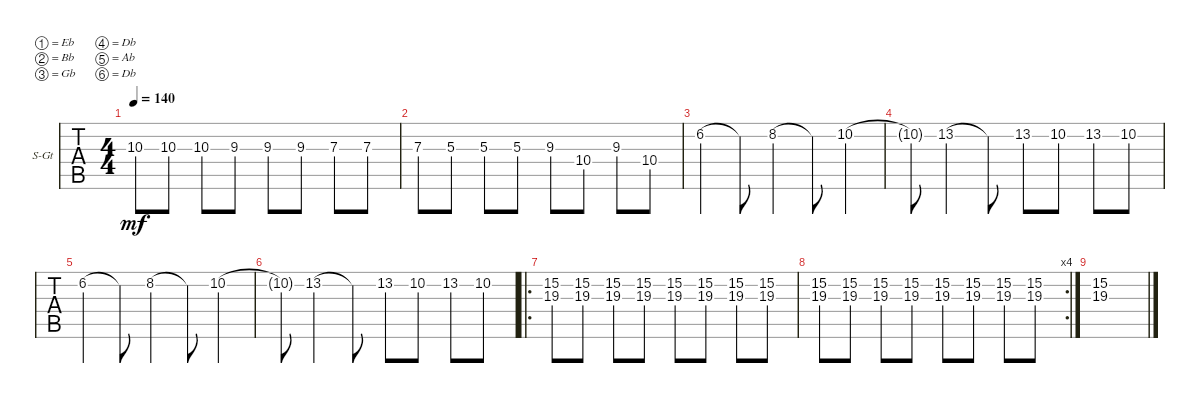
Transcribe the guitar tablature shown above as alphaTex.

\defaultSystemsLayout 4
\bracketExtendMode groupsimilarinstruments
\firstSystemTrackNameOrientation horizontal
\otherSystemsTrackNameOrientation horizontal
\track ("Steel Guitar" "S-Gt") {instrument acousticguitarsteel}
\staff {tabs}
\tuning (Eb4 Bb3 Gb3 Db3 Ab2 Db2)
\ts (4 4)
\tempo 140
\clef g2
\ks c
10.3.8{dy mf} 10.3.8 10.3.8 9.3.8 9.3.8 9.3.8 7.3.8 7.3.8 |
7.3.8 5.3.8 5.3.8 5.3.8 9.3.8 10.4.8 9.3.8 10.4.8 |
6.2.4 6.2{t}.8 8.2.4 8.2{t}.8 10.2.4 |
10.2{t}.8 13.2.4 13.2{t}.8 13.2.8 10.2.8 13.2.8 10.2.8 |
6.2.4 6.2{t}.8 8.2.4 8.2{t}.8 10.2.4 |
10.2{t}.8 13.2.4 13.2{t}.8 13.2.8 10.2.8 13.2.8 10.2.8 |
\ro
(19.3 15.2).8 (19.3 15.2).8 (19.3 15.2).8 (19.3 15.2).8 (19.3 15.2).8 (19.3 15.2).8 (19.3 15.2).8 (19.3 15.2).8 |
\rc 4
(19.3 15.2).8 (19.3 15.2).8 (19.3 15.2).8 (19.3 15.2).8 (19.3 15.2).8 (19.3 15.2).8 (19.3 15.2).8 (19.3 15.2).8 |
(19.3 15.2).1
